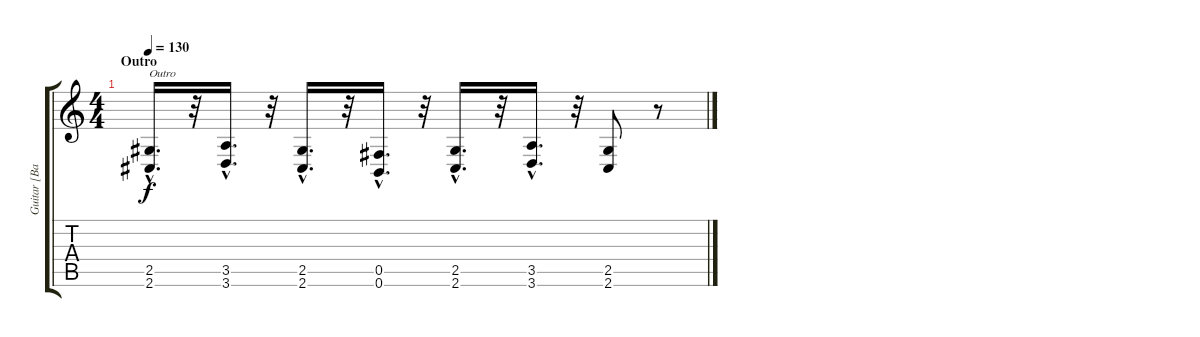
\track ("Guitar [Back Up]" "Guitar [Ba") {instrument distortionguitar}
\staff {score tabs}
\tuning (Db4 Ab3 E3 B2 Gb2 B1) {hide}
\ts (4 4)
\section ("" "Outro")
\tempo 130
\clef g2
\ks c
(2.5{hac} 2.6{hac}).16{d txt "Outro" dy f} r.32 (3.5{hac} 3.6{hac}).16{d} r.32 (2.5{hac} 2.6{hac}).16{d} r.32 (0.5{hac} 0.6{hac}).16{d} r.32 (2.5{hac} 2.6{hac}).16{d} r.32 (3.5{hac} 3.6{hac}).16{d} r.32 (2.5 2.6).8 r.8
